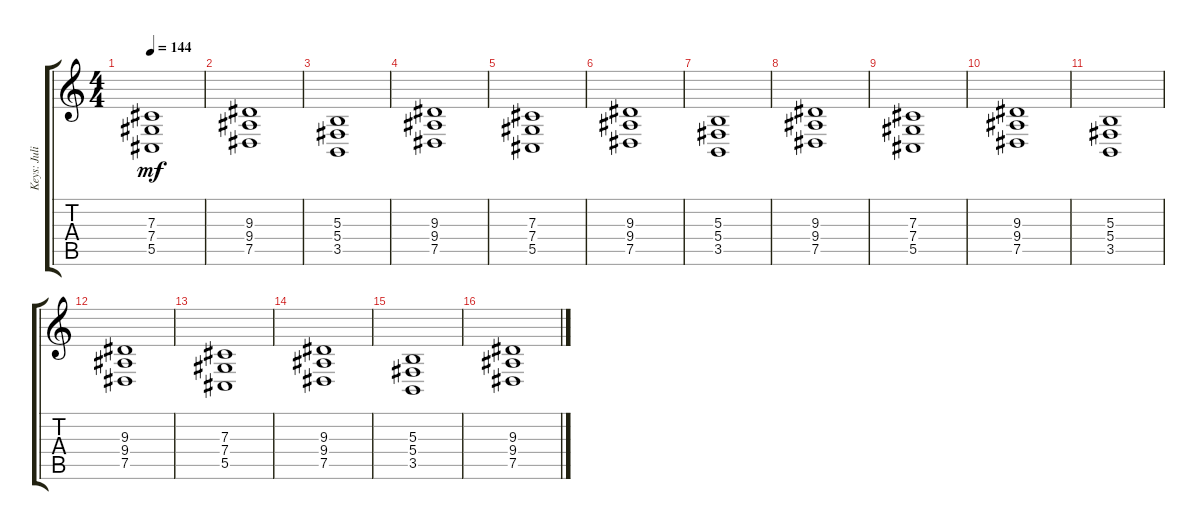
\track ("Keys: Julie" "Keys: Juli") {instrument synthstrings1}
\staff {score tabs}
\tuning (Eb4 Bb3 Gb3 Db3 Ab2 Eb2) {hide}
\ts (4 4)
\tempo 144
\clef g2
\ks c
(7.3 7.4 5.5).1{dy mf} |
(9.3 9.4 7.5).1 |
(5.3 5.4 3.5).1 |
(9.3 9.4 7.5).1 |
(7.3 7.4 5.5).1 |
(9.3 9.4 7.5).1 |
(5.3 5.4 3.5).1 |
(9.3 9.4 7.5).1 |
(7.3 7.4 5.5).1 |
(9.3 9.4 7.5).1 |
(5.3 5.4 3.5).1 |
(9.3 9.4 7.5).1 |
(7.3 7.4 5.5).1 |
(9.3 9.4 7.5).1 |
(5.3 5.4 3.5).1 |
(9.3 9.4 7.5).1
